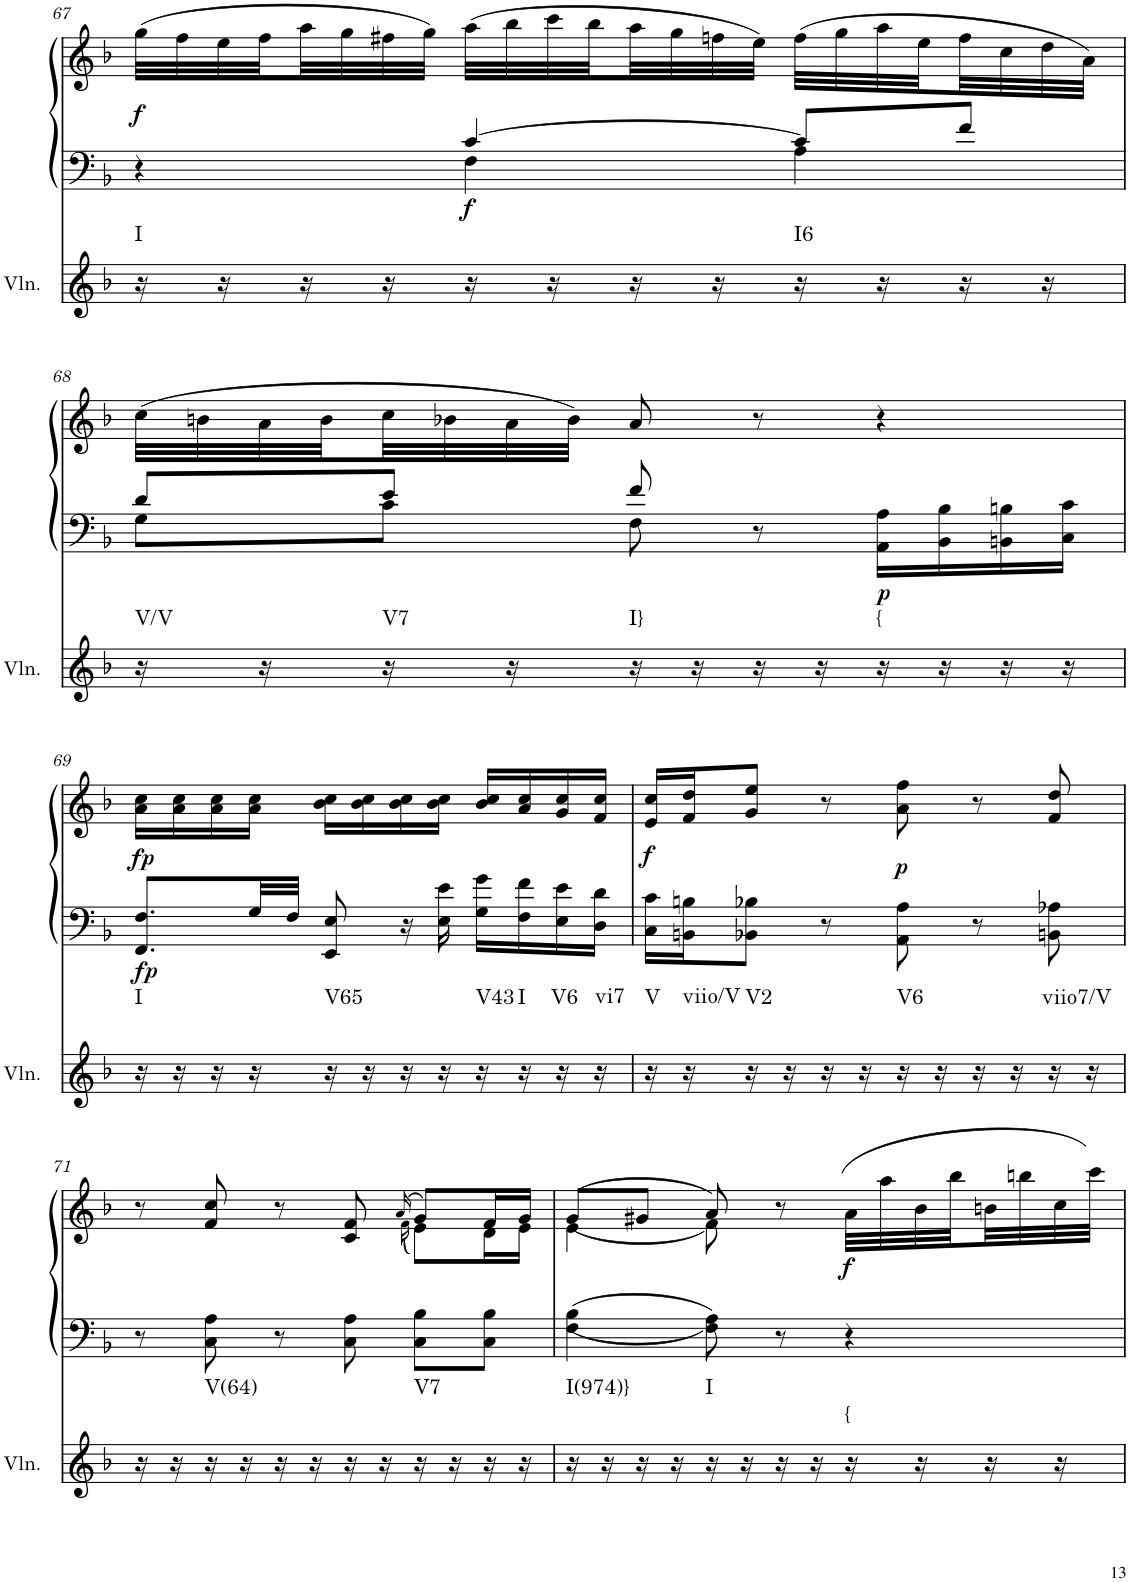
**kern	**harte	**kern	**kern	**dynam
*part2	*part2	*part1	*part1	*part1
*staff3	*	*staff2	*staff1	*staff1/2
*I"Violin	*	*I"Klavier linke Hand	*	*
*I'Vln.	*	*	*	*
!!LO:PB:g=z
*clefG2	*	*clefF4	*clefG2	*
*k[b-]	*	*k[b-]	*k[b-]	*
*M3/4	*	*M3/4	*M3/4	*
=67	=67	=67	=67	=67
*	*	*^	*	*
!	!LO:H:kt=I	!	!	!	!LO:DY:b
16r	N	4r	4ryy	(32gg\LLL	f
.	.	.	.	32ff\	.
16r	.	.	.	32ee\	.
.	.	.	.	32ff\	.
16r	.	.	.	32aa\	.
.	.	.	.	32gg\	.
16r	.	.	.	32ff#X\	.
.	.	.	.	32gg\JJJ)	.
!	!	!	!	!	!LO:DY:b=2
16r	.	[4c/	4F\	(32aa\LLL	f
.	.	.	.	32bb-\	.
16r	.	.	.	32ccc\	.
.	.	.	.	32bb-\	.
16r	.	.	.	32aa\	.
.	.	.	.	32gg\	.
16r	.	.	.	32ffn\	.
.	.	.	.	32ee\JJJ)	.
!	!LO:H:kt=I6	!	!	!	!
16r	N	8c/L]	4A\	(32ff\LLL	.
.	.	.	.	32gg\	.
16r	.	.	.	32aa\	.
.	.	.	.	32ee\	.
16r	.	8f/J	.	32ff\	.
.	.	.	.	32cc\	.
16r	.	.	.	32dd\	.
.	.	.	.	32a\JJJ)	.
!!LO:LB:g=z
=68	=68	=68	=68	=68	=68
!	!LO:H:kt=V/V	!	!	!	!
16r	N	8d/L	8G\L	(32cc\LLL	.
.	.	.	.	32bn\	.
16r	.	.	.	32a\	.
.	.	.	.	32b\	.
!	!LO:H:kt=V7	!	!	!	!
16r	N	8e/J	8c\J	32cc\	.
.	.	.	.	32b-X\	.
16r	.	.	.	32a\	.
.	.	.	.	32b-\JJJ)	.
!	!LO:H:kt=I}	!	!	!	!
16r	N	8f/	8F\	8a/	.
16r	.	.	.	.	.
16r	.	8r	4.ryy	8r	.
16r	.	.	.	.	.
!	!LO:H:kt={	!	!	!	!LO:DY:b=2
16r	N	16AA\ 16A\LL	.	4r	p
16r	.	16BB-\ 16B-\	.	.	.
16r	.	16BBn\ 16Bn\	.	.	.
16r	.	16C\ 16c\JJ	.	.	.
*	*	*v	*v	*	*
!!LO:LB:g=z
=69	=69	=69	=69	=69
!	!	!	!	!LO:DY:b=2
!	!LO:H:kt=I	!	!	!LO:DY:n=1:b
16r	N	8.FF/ 8.F/L	16a\ 16cc\LL	fp fp
16r	.	.	16a\ 16cc\	.
16r	.	.	16a\ 16cc\	.
16r	.	32G/LL	16a\ 16cc\JJ	.
.	.	32F/JJJ	.	.
!	!LO:H:kt=V65	!	!	!
16r	N	8EE/ 8E/	16b-\ 16cc\LL	.
16r	.	.	16b-\ 16cc\	.
16r	.	16r	16b-\ 16cc\	.
16r	.	16E\ 16e\	16b-\ 16cc\JJ	.
!	!LO:H:kt=V43	!	!	!
16r	N	16G\ 16g\LL	16b-/ 16cc/LL	.
!	!LO:H:kt=I	!	!	!
16r	N	16F\ 16f\	16a/ 16cc/	.
!	!LO:H:kt=V6	!	!	!
16r	N	16E\ 16e\	16g/ 16cc/	.
!	!LO:H:kt=vi7	!	!	!
16r	N	16D\ 16d\JJ	16f/ 16cc/JJ	.
=70	=70	=70	=70	=70
!	!LO:H:kt=V	!	!	!LO:DY:b
16r	N	16C\ 16c\LL	16e/ 16cc/LL	f
!	!LO:H:kt=viio/V	!	!	!
16r	N	16BBn\ 16Bn\J	16f/ 16dd/J	.
!	!LO:H:kt=V2	!	!	!
16r	N	8BB-X\ 8B-X\J	8g/ 8ee/J	.
16r	.	.	.	.
16r	.	8r	8r	.
16r	.	.	.	.
!	!LO:H:kt=V6	!	!	!LO:DY:b
16r	N	8AA\ 8A\	8a\ 8ff\	p
16r	.	.	.	.
16r	.	8r	8r	.
16r	.	.	.	.
!	!LO:H:kt=viio7/V	!	!	!
16r	N	8BBn\ 8A-X\	8f/ 8dd/	.
16r	.	.	.	.
!!LO:LB:g=z
=71	=71	=71	=71	=71
*	*	*	*^	*
16r	.	8r	8r	2ryy	.
16r	.	.	.	.	.
!	!LO:H:kt=V(64)	!	!	!	!
16r	N	8C\ 8A\	8f/ 8cc/	.	.
16r	.	.	.	.	.
16r	.	8r	8r	.	.
16r	.	.	.	.	.
16r	.	8C\ 8A\	8c/ 8f/	.	.
16r	.	.	.	.	.
.	.	.	(>16qa/	(<16qf\	.
!	!LO:H:kt=V7	!	!	!	!
16r	N	8C\ 8B-\L	8g/L)	8e\L)	.
16r	.	.	.	.	.
16r	.	8C\ 8B-\J	16f/L	16d\L	.
16r	.	.	16g/JJ	16e\JJ	.
=72	=72	=72	=72	=72	=72
!	!LO:H:kt=I(974)}	!	!	!	!
16r	N	4F\ 4B-\	(8g/L	(4e\	.
16r	.	.	.	.	.
16r	.	.	8g#X/J	.	.
16r	.	.	.	.	.
!	!LO:H:kt=I	!	!	!	!
16r	N	8F\ 8A\	8a/)	8f\)	.
16r	.	.	.	.	.
16r	.	8r	8r	4.ryy	.
16r	.	.	.	.	.
!	!LO:H:kt={	!	!	!	!LO:DY:a=2
16r	N	4r	(>32a\LLL	.	f
.	.	.	32aa\	.	.
16r	.	.	32b-\	.	.
.	.	.	32bb-\	.	.
16r	.	.	32bn\	.	.
.	.	.	32bbn\	.	.
16r	.	.	32cc\	.	.
.	.	.	32ccc\JJJ)	.	.
*	*	*	*v	*v	*
=	=	=	=	=
*-	*-	*-	*-	*-
